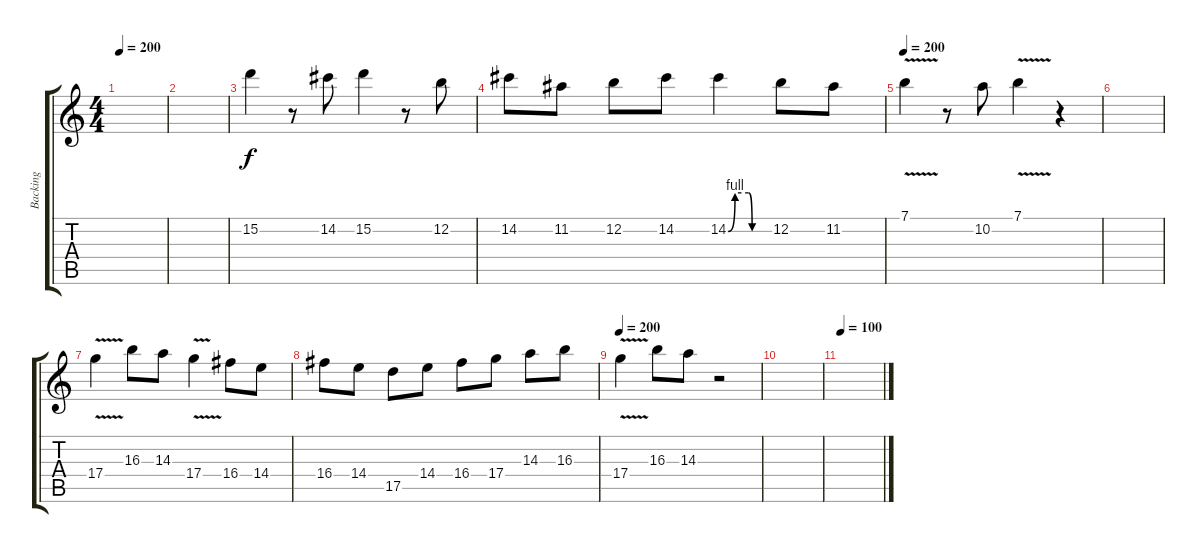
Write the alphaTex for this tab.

\track ("Backing" "Backing") {instrument distortionguitar}
\staff {score tabs}
\tuning (E4 B3 G3 D3 A2 E2) {hide}
\ts (4 4)
\tempo 200
\clef g2
\ks c
|
|
15.2.4 r.8 14.2.8 15.2.4 r.8 12.2.8 |
14.2.8 11.2.8 12.2.8 14.2.8 14.2{be (custom 0 0 10 4 30 4 35 0 60 0)}.4 12.2.8 11.2.8 |
\tempo 200
7.1{v}.4 r.8 10.2.8 7.1{v}.4 r.4 |
|
17.4{v}.4 16.3.8 14.3.8 17.4{v}.4 16.4.8 14.4.8 |
16.4.8 14.4.8 17.5.8 14.4.8 16.4.8 17.4.8 14.3.8 16.3.8 |
\tempo 200
17.4{v}.4 16.3.8 14.3.8 r.2 |
|
\tempo 100
